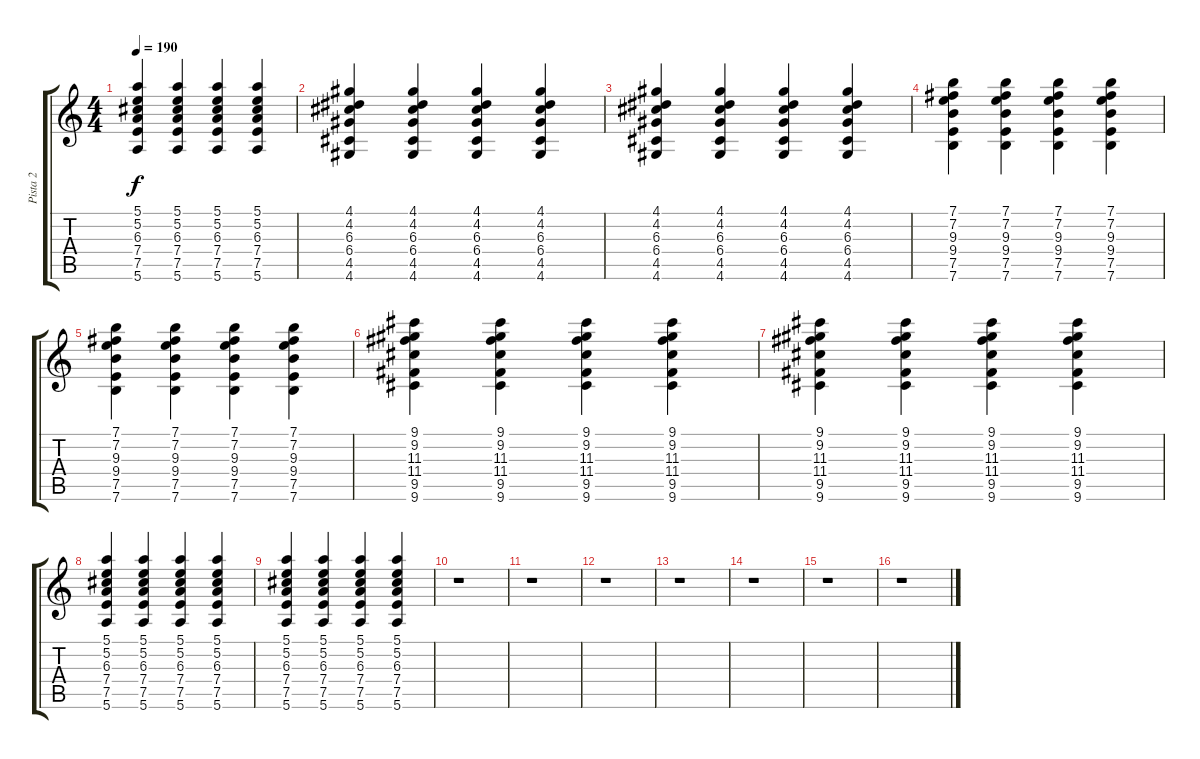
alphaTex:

\track ("Pista 2" "Pista 2") {instrument overdrivenguitar}
\staff {score tabs}
\tuning (E4 B3 G3 D3 A2 E2) {hide}
\ts (4 4)
\tempo 190
\clef g2
\ks c
(5.1 5.2 6.3 7.4 7.5 5.6).4{dy f} (5.1 5.2 6.3 7.4 7.5 5.6).4 (5.1 5.2 6.3 7.4 7.5 5.6).4 (5.1 5.2 6.3 7.4 7.5 5.6).4 |
(4.1 4.2 6.3 6.4 4.5 4.6).4 (4.1 4.2 6.3 6.4 4.5 4.6).4 (4.1 4.2 6.3 6.4 4.5 4.6).4 (4.1 4.2 6.3 6.4 4.5 4.6).4 |
(4.1 4.2 6.3 6.4 4.5 4.6).4 (4.1 4.2 6.3 6.4 4.5 4.6).4 (4.1 4.2 6.3 6.4 4.5 4.6).4 (4.1 4.2 6.3 6.4 4.5 4.6).4 |
(7.1 7.2 9.3 9.4 7.5 7.6).4 (7.1 7.2 9.3 9.4 7.5 7.6).4 (7.1 7.2 9.3 9.4 7.5 7.6).4 (7.1 7.2 9.3 9.4 7.5 7.6).4 |
(7.1 7.2 9.3 9.4 7.5 7.6).4 (7.1 7.2 9.3 9.4 7.5 7.6).4 (7.1 7.2 9.3 9.4 7.5 7.6).4 (7.1 7.2 9.3 9.4 7.5 7.6).4 |
(9.1 9.2 11.3 11.4 9.5 9.6).4 (9.1 9.2 11.3 11.4 9.5 9.6).4 (9.1 9.2 11.3 11.4 9.5 9.6).4 (9.1 9.2 11.3 11.4 9.5 9.6).4 |
(9.1 9.2 11.3 11.4 9.5 9.6).4 (9.1 9.2 11.3 11.4 9.5 9.6).4 (9.1 9.2 11.3 11.4 9.5 9.6).4 (9.1 9.2 11.3 11.4 9.5 9.6).4 |
(5.1 5.2 6.3 7.4 7.5 5.6).4 (5.1 5.2 6.3 7.4 7.5 5.6).4 (5.1 5.2 6.3 7.4 7.5 5.6).4 (5.1 5.2 6.3 7.4 7.5 5.6).4 |
(5.1 5.2 6.3 7.4 7.5 5.6).4 (5.1 5.2 6.3 7.4 7.5 5.6).4 (5.1 5.2 6.3 7.4 7.5 5.6).4 (5.1 5.2 6.3 7.4 7.5 5.6).4 |
r.1 |
r.1 |
r.1 |
r.1 |
r.1 |
r.1 |
r.1
